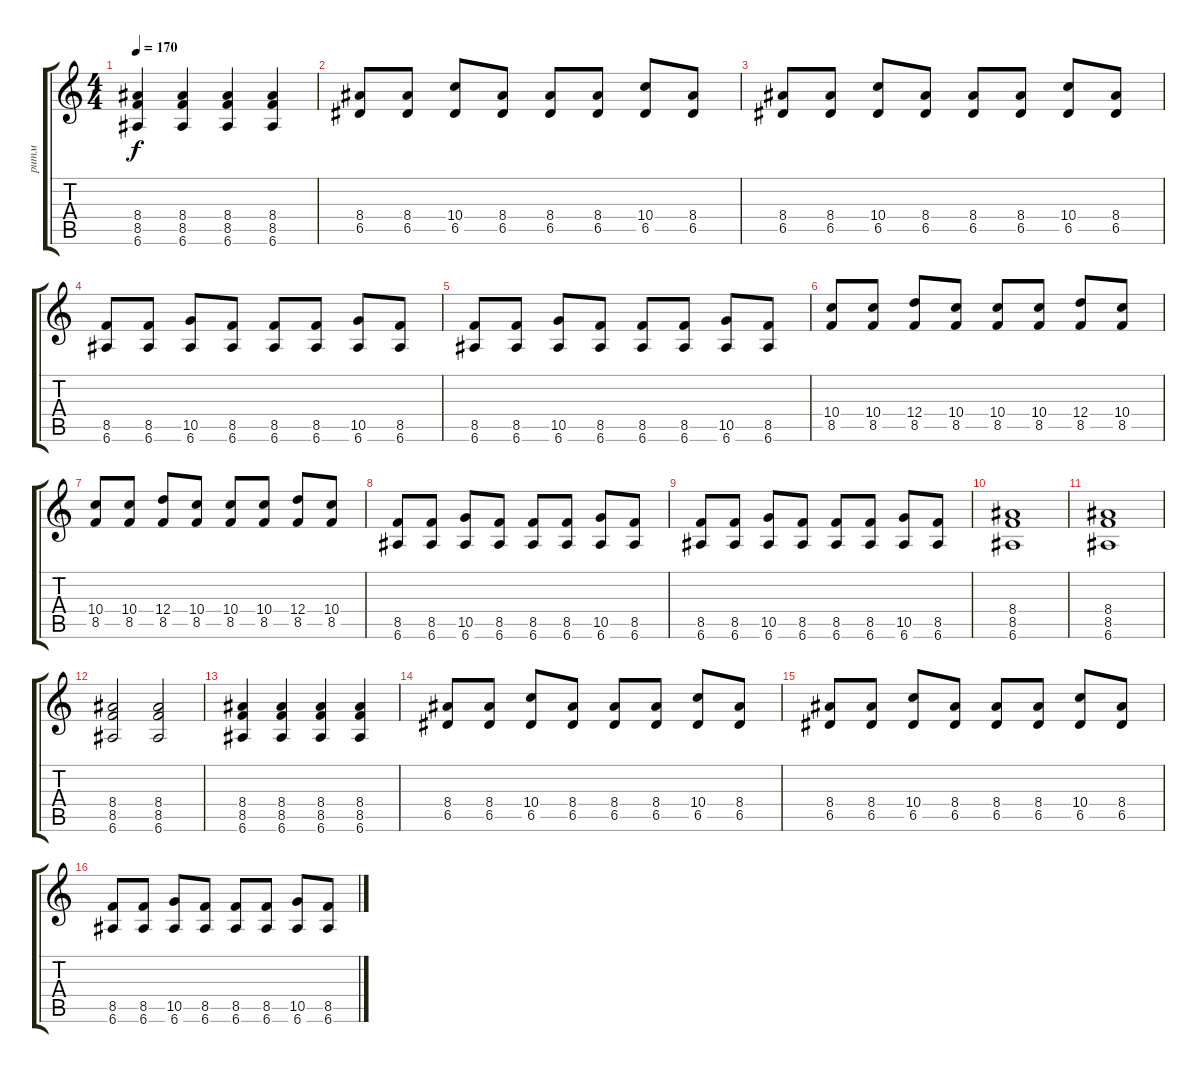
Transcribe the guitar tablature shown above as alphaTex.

\track ("ритм" "ритм") {instrument acousticguitarnylon}
\staff {score tabs}
\tuning (E4 B3 G3 D3 A2 E2) {hide}
\ts (4 4)
\tempo 170
\clef g2
\ks c
(8.4 8.5 6.6).4{dy f} (8.4 8.5 6.6).4 (8.4 8.5 6.6).4 (8.4 8.5 6.6).4 |
(8.4 6.5).8 (8.4 6.5).8 (10.4 6.5).8 (8.4 6.5).8 (8.4 6.5).8 (8.4 6.5).8 (10.4 6.5).8 (8.4 6.5).8 |
(8.4 6.5).8 (8.4 6.5).8 (10.4 6.5).8 (8.4 6.5).8 (8.4 6.5).8 (8.4 6.5).8 (10.4 6.5).8 (8.4 6.5).8 |
(8.5 6.6).8 (8.5 6.6).8 (10.5 6.6).8 (8.5 6.6).8 (8.5 6.6).8 (8.5 6.6).8 (10.5 6.6).8 (8.5 6.6).8 |
(8.5 6.6).8 (8.5 6.6).8 (10.5 6.6).8 (8.5 6.6).8 (8.5 6.6).8 (8.5 6.6).8 (10.5 6.6).8 (8.5 6.6).8 |
(10.4 8.5).8 (10.4 8.5).8 (12.4 8.5).8 (10.4 8.5).8 (10.4 8.5).8 (10.4 8.5).8 (12.4 8.5).8 (10.4 8.5).8 |
(10.4 8.5).8 (10.4 8.5).8 (12.4 8.5).8 (10.4 8.5).8 (10.4 8.5).8 (10.4 8.5).8 (12.4 8.5).8 (10.4 8.5).8 |
(8.5 6.6).8 (8.5 6.6).8 (10.5 6.6).8 (8.5 6.6).8 (8.5 6.6).8 (8.5 6.6).8 (10.5 6.6).8 (8.5 6.6).8 |
(8.5 6.6).8 (8.5 6.6).8 (10.5 6.6).8 (8.5 6.6).8 (8.5 6.6).8 (8.5 6.6).8 (10.5 6.6).8 (8.5 6.6).8 |
(8.4 8.5 6.6).1 |
(8.4 8.5 6.6).1 |
(8.4 8.5 6.6).2 (8.4 8.5 6.6).2 |
(8.4 8.5 6.6).4 (8.4 8.5 6.6).4 (8.4 8.5 6.6).4 (8.4 8.5 6.6).4 |
(8.4 6.5).8 (8.4 6.5).8 (10.4 6.5).8 (8.4 6.5).8 (8.4 6.5).8 (8.4 6.5).8 (10.4 6.5).8 (8.4 6.5).8 |
(8.4 6.5).8 (8.4 6.5).8 (10.4 6.5).8 (8.4 6.5).8 (8.4 6.5).8 (8.4 6.5).8 (10.4 6.5).8 (8.4 6.5).8 |
(8.5 6.6).8 (8.5 6.6).8 (10.5 6.6).8 (8.5 6.6).8 (8.5 6.6).8 (8.5 6.6).8 (10.5 6.6).8 (8.5 6.6).8
